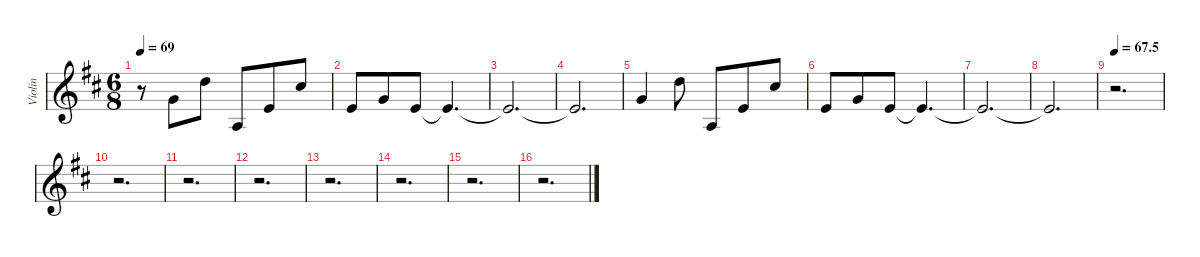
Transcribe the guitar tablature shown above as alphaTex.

\defaultSystemsLayout 4
\hideDynamics
\bracketExtendMode groupsimilarinstruments
\firstSystemTrackNameMode fullname
\otherSystemsTrackNameOrientation horizontal
\track ("Violin" "vln.") {defaultSystemsLayout 8 instrument violin}
\staff {score}
\tuning (E5 A4 D4 G3)
\ts (6 8)
\tempo 69
\clef g2
\ks bminor
r.8{dy ff beam Down} 5.3{acc forcenatural}.8{beam Down} 5.2{acc forcenatural}.8{beam Down} 2.4{acc forcenatural}.8{beam Up} 2.3{acc forcenatural}.8{beam Up} 4.2{acc #}.8{beam Up} |
2.3{acc forcenatural}.8{beam Up} 5.3{acc forcenatural}.8{beam Up} 2.3{acc forcenatural}.8{beam Up} 2.3{t acc forcenatural}.4{d beam Up} |
2.3{t acc forcenatural}.2{d beam Up} |
2.3{t acc forcenatural}.2{d beam Up} |
5.3{acc forcenatural}.4{beam Up} 5.2{acc forcenatural}.8{beam Down} 2.4{acc forcenatural}.8{beam Up} 2.3{acc forcenatural}.8{beam Up} 4.2{acc #}.8{beam Up} |
2.3{acc forcenatural}.8{beam Up} 5.3{acc forcenatural}.8{beam Up} 2.3{acc forcenatural}.8{beam Up} 2.3{t acc forcenatural}.4{d beam Up} |
2.3{t acc forcenatural}.2{d beam Up} |
2.3{t acc forcenatural}.2{d beam Up} |
\tempo
67.5 r.2{d beam Down} |
r.2{d beam Down} |
r.2{d beam Down} |
r.2{d beam Down} |
r.2{d beam Down} |
r.2{d beam Down} |
r.2{d beam Down} |
r.2{d beam Down}
